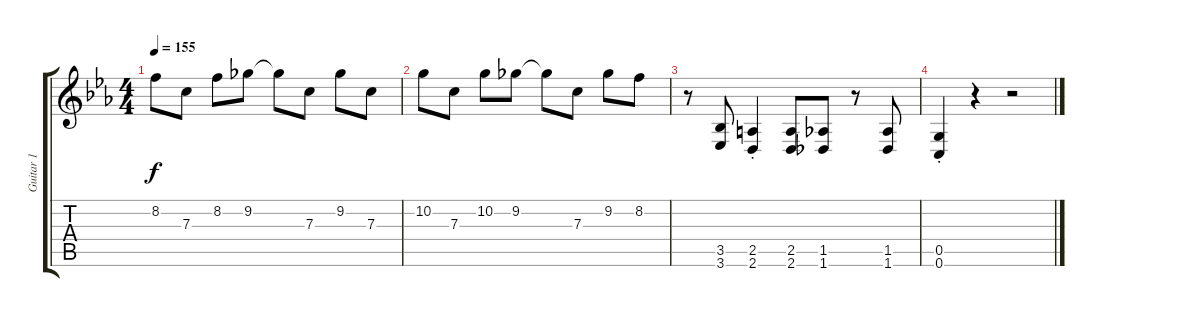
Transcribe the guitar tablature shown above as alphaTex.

\track ("Guitar 1" "Guitar 1") {instrument distortionguitar}
\staff {score tabs}
\tuning (D4 A3 F3 C3 G2 C2) {hide}
\ts (4 4)
\tempo 155
\clef g2
\ks cminor
8.2{t}.8{dy f} 7.3.8 8.2.8 9.2.8 9.2{t}.8 7.3.8 9.2.8 7.3.8 |
10.2.8 7.3.8 10.2.8 9.2.8 9.2{t}.8 7.3.8 9.2.8 8.2.8 |
r.8 (3.5 3.6).8 (2.5{st} 2.6{st}).4 (2.5 2.6).8 (1.5 1.6).8 r.8 (1.5 1.6).8 |
(0.5{st} 0.6{st}).4 r.4 r.2
